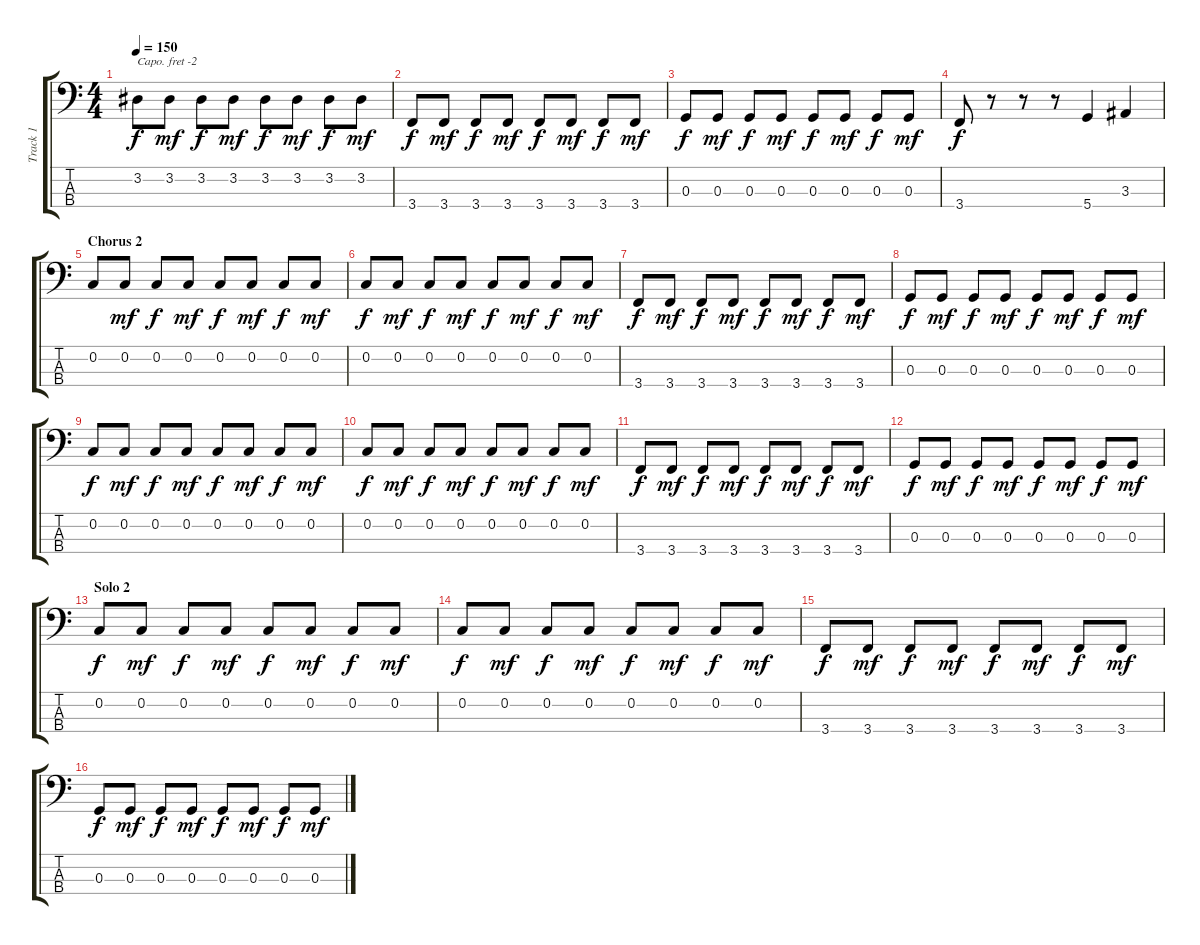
\track ("Track 1" "Track 1") {instrument electricbasspick}
\staff {score tabs}
\capo -2
\tuning (G2 D2 A1 E1) {hide}
\ts (4 4)
\tempo 150
\clef f4
\ks c
3.2.8{dy f} 3.2.8{dy mf} 3.2.8{dy f} 3.2.8{dy mf} 3.2.8{dy f} 3.2.8{dy mf} 3.2.8{dy f} 3.2.8{dy mf} |
3.4.8{dy f} 3.4.8{dy mf} 3.4.8{dy f} 3.4.8{dy mf} 3.4.8{dy f} 3.4.8{dy mf} 3.4.8{dy f} 3.4.8{dy mf} |
0.3.8{dy f} 0.3.8{dy mf} 0.3.8{dy f} 0.3.8{dy mf} 0.3.8{dy f} 0.3.8{dy mf} 0.3.8{dy f} 0.3.8{dy mf} |
3.4.8{dy f} r.8 r.8 r.8 5.4.4 3.3.4 |
\section ("" "Chorus 2")
0.2.8 0.2.8{dy mf} 0.2.8{dy f} 0.2.8{dy mf} 0.2.8{dy f} 0.2.8{dy mf} 0.2.8{dy f} 0.2.8{dy mf} |
0.2.8{dy f} 0.2.8{dy mf} 0.2.8{dy f} 0.2.8{dy mf} 0.2.8{dy f} 0.2.8{dy mf} 0.2.8{dy f} 0.2.8{dy mf} |
3.4.8{dy f} 3.4.8{dy mf} 3.4.8{dy f} 3.4.8{dy mf} 3.4.8{dy f} 3.4.8{dy mf} 3.4.8{dy f} 3.4.8{dy mf} |
0.3.8{dy f} 0.3.8{dy mf} 0.3.8{dy f} 0.3.8{dy mf} 0.3.8{dy f} 0.3.8{dy mf} 0.3.8{dy f} 0.3.8{dy mf} |
0.2.8{dy f} 0.2.8{dy mf} 0.2.8{dy f} 0.2.8{dy mf} 0.2.8{dy f} 0.2.8{dy mf} 0.2.8{dy f} 0.2.8{dy mf} |
0.2.8{dy f} 0.2.8{dy mf} 0.2.8{dy f} 0.2.8{dy mf} 0.2.8{dy f} 0.2.8{dy mf} 0.2.8{dy f} 0.2.8{dy mf} |
3.4.8{dy f} 3.4.8{dy mf} 3.4.8{dy f} 3.4.8{dy mf} 3.4.8{dy f} 3.4.8{dy mf} 3.4.8{dy f} 3.4.8{dy mf} |
0.3.8{dy f} 0.3.8{dy mf} 0.3.8{dy f} 0.3.8{dy mf} 0.3.8{dy f} 0.3.8{dy mf} 0.3.8{dy f} 0.3.8{dy mf} |
\section ("" "Solo 2")
0.2.8{dy f} 0.2.8{dy mf} 0.2.8{dy f} 0.2.8{dy mf} 0.2.8{dy f} 0.2.8{dy mf} 0.2.8{dy f} 0.2.8{dy mf} |
0.2.8{dy f} 0.2.8{dy mf} 0.2.8{dy f} 0.2.8{dy mf} 0.2.8{dy f} 0.2.8{dy mf} 0.2.8{dy f} 0.2.8{dy mf} |
3.4.8{dy f} 3.4.8{dy mf} 3.4.8{dy f} 3.4.8{dy mf} 3.4.8{dy f} 3.4.8{dy mf} 3.4.8{dy f} 3.4.8{dy mf} |
0.3.8{dy f} 0.3.8{dy mf} 0.3.8{dy f} 0.3.8{dy mf} 0.3.8{dy f} 0.3.8{dy mf} 0.3.8{dy f} 0.3.8{dy mf}
